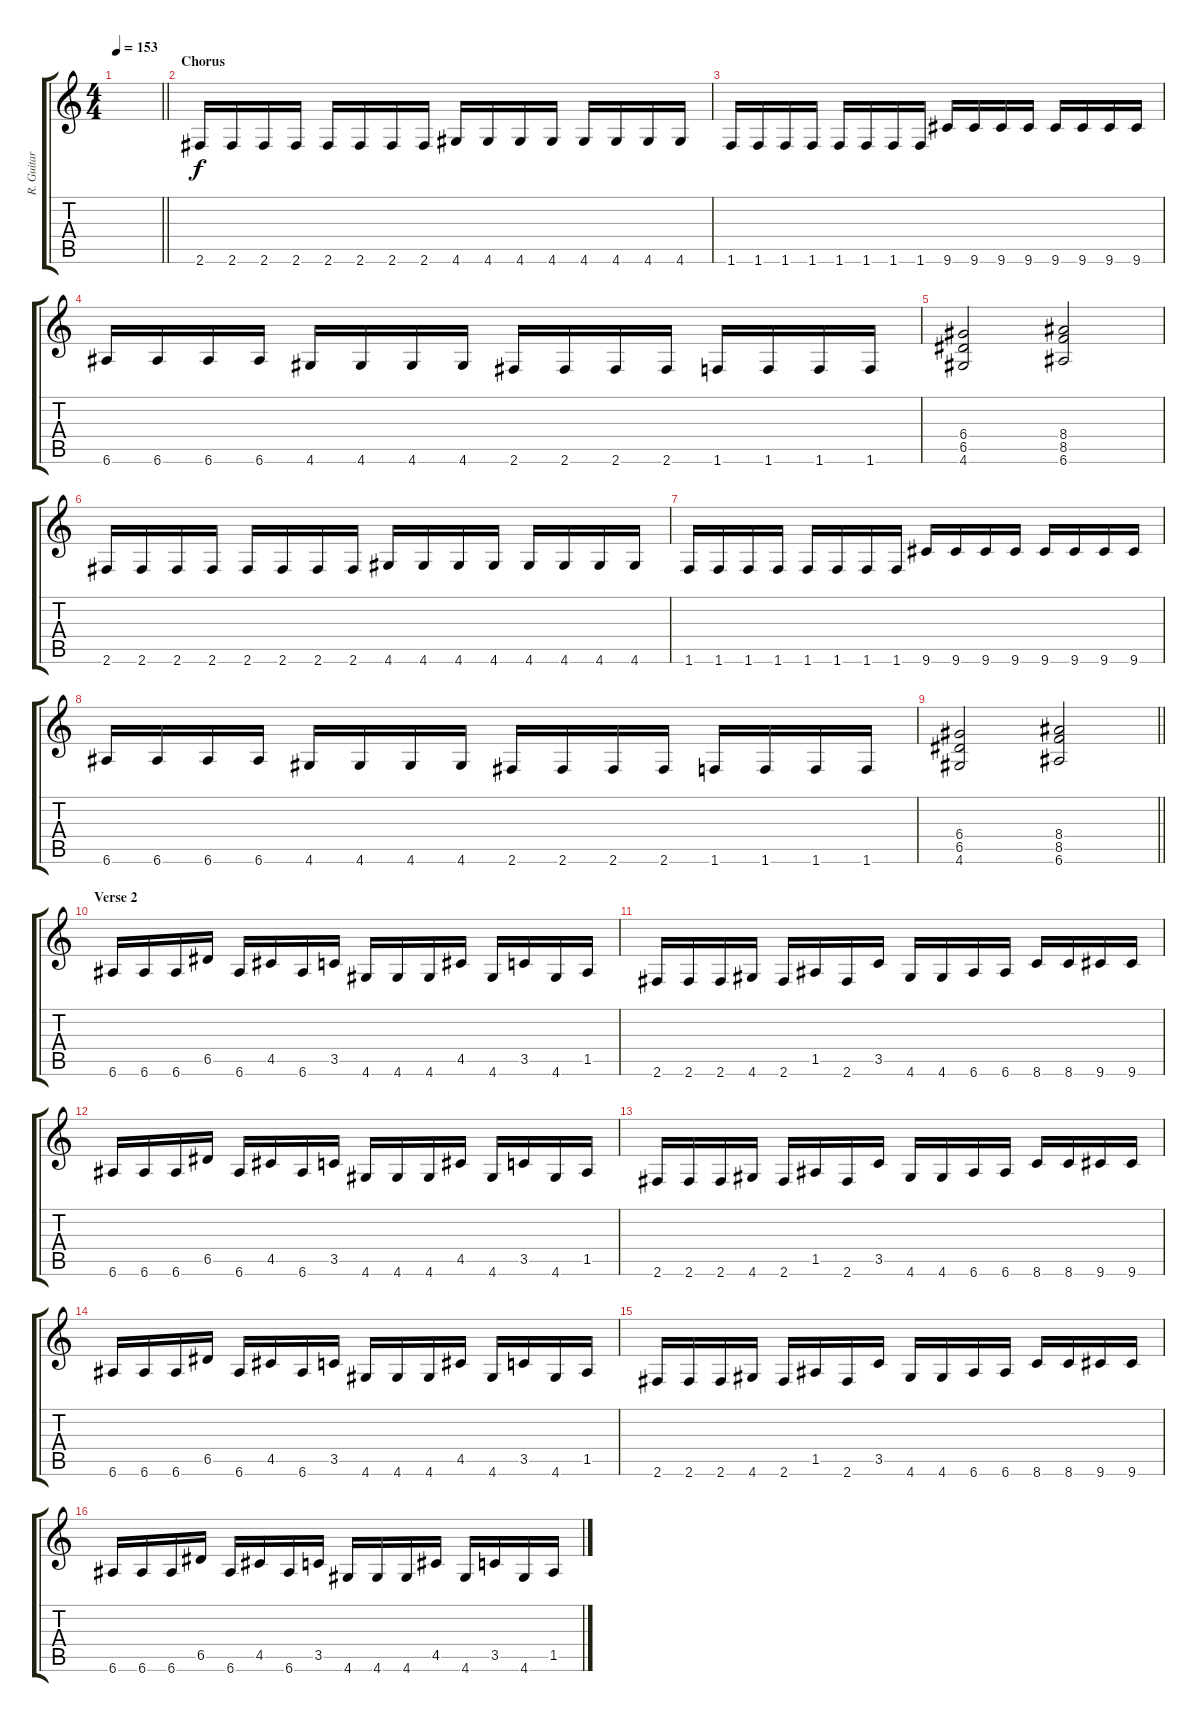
\track ("R. Guitar 1" "R. Guitar ") {instrument distortionguitar}
\staff {score tabs}
\tuning (E4 B3 G3 D3 A2 E2) {hide}
\ts (4 4)
\tempo 153
\clef g2
\barLineRight lightlight
\ks c
|
\section ("" "Chorus")
2.6.16 2.6.16 2.6.16 2.6.16 2.6.16 2.6.16 2.6.16 2.6.16 4.6.16 4.6.16 4.6.16 4.6.16 4.6.16 4.6.16 4.6.16 4.6.16 |
1.6.16 1.6.16 1.6.16 1.6.16 1.6.16 1.6.16 1.6.16 1.6.16 9.6.16 9.6.16 9.6.16 9.6.16 9.6.16 9.6.16 9.6.16 9.6.16 |
6.6.16 6.6.16 6.6.16 6.6.16 4.6.16 4.6.16 4.6.16 4.6.16 2.6.16 2.6.16 2.6.16 2.6.16 1.6.16 1.6.16 1.6.16 1.6.16 |
(6.4 6.5 4.6).2 (8.4 8.5 6.6).2 |
2.6.16 2.6.16 2.6.16 2.6.16 2.6.16 2.6.16 2.6.16 2.6.16 4.6.16 4.6.16 4.6.16 4.6.16 4.6.16 4.6.16 4.6.16 4.6.16 |
1.6.16 1.6.16 1.6.16 1.6.16 1.6.16 1.6.16 1.6.16 1.6.16 9.6.16 9.6.16 9.6.16 9.6.16 9.6.16 9.6.16 9.6.16 9.6.16 |
6.6.16 6.6.16 6.6.16 6.6.16 4.6.16 4.6.16 4.6.16 4.6.16 2.6.16 2.6.16 2.6.16 2.6.16 1.6.16 1.6.16 1.6.16 1.6.16 |
\barLineRight lightlight
(6.4 6.5 4.6).2 (8.4 8.5 6.6).2 |
\section ("" "Verse 2")
6.6.16 6.6.16 6.6.16 6.5.16 6.6.16 4.5.16 6.6.16 3.5.16 4.6.16 4.6.16 4.6.16 4.5.16 4.6.16 3.5.16 4.6.16 1.5.16 |
2.6.16 2.6.16 2.6.16 4.6.16 2.6.16 1.5.16 2.6.16 3.5.16 4.6.16 4.6.16 6.6.16 6.6.16 8.6.16 8.6.16 9.6.16 9.6.16 |
6.6.16 6.6.16 6.6.16 6.5.16 6.6.16 4.5.16 6.6.16 3.5.16 4.6.16 4.6.16 4.6.16 4.5.16 4.6.16 3.5.16 4.6.16 1.5.16 |
2.6.16 2.6.16 2.6.16 4.6.16 2.6.16 1.5.16 2.6.16 3.5.16 4.6.16 4.6.16 6.6.16 6.6.16 8.6.16 8.6.16 9.6.16 9.6.16 |
6.6.16 6.6.16 6.6.16 6.5.16 6.6.16 4.5.16 6.6.16 3.5.16 4.6.16 4.6.16 4.6.16 4.5.16 4.6.16 3.5.16 4.6.16 1.5.16 |
2.6.16 2.6.16 2.6.16 4.6.16 2.6.16 1.5.16 2.6.16 3.5.16 4.6.16 4.6.16 6.6.16 6.6.16 8.6.16 8.6.16 9.6.16 9.6.16 |
6.6.16 6.6.16 6.6.16 6.5.16 6.6.16 4.5.16 6.6.16 3.5.16 4.6.16 4.6.16 4.6.16 4.5.16 4.6.16 3.5.16 4.6.16 1.5.16
